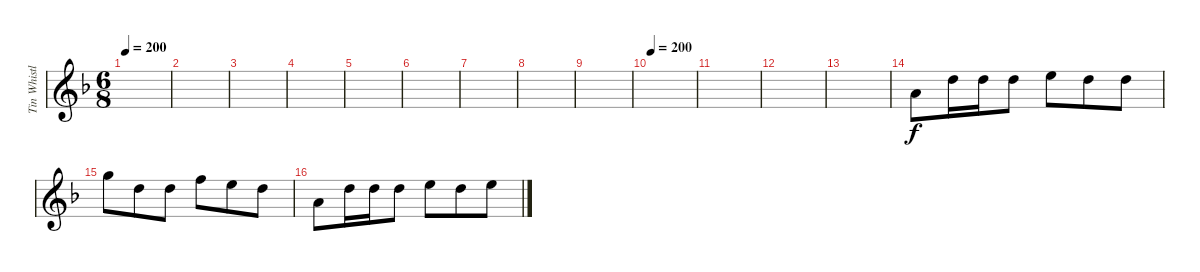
\track ("Tin Whistle" "Tin Whistl") {instrument piccolo}
\staff {score}
\tuning (E4 B3 G3 D3 A2 D2) {hide}
\ts (6 8)
\tempo 200
\clef g2
\ks dminor
|
|
|
|
|
|
|
|
|
\tempo 200
|
|
|
|
10.2.8 10.1.16 10.1.16 10.1.8 12.1.8 10.1.8 10.1.8 |
15.1.8 15.2.8 15.2.8 13.1.8 12.1.8 10.1.8 |
10.2.8 10.1.16 10.1.16 10.1.8 12.1.8 10.1.8 12.1.8
